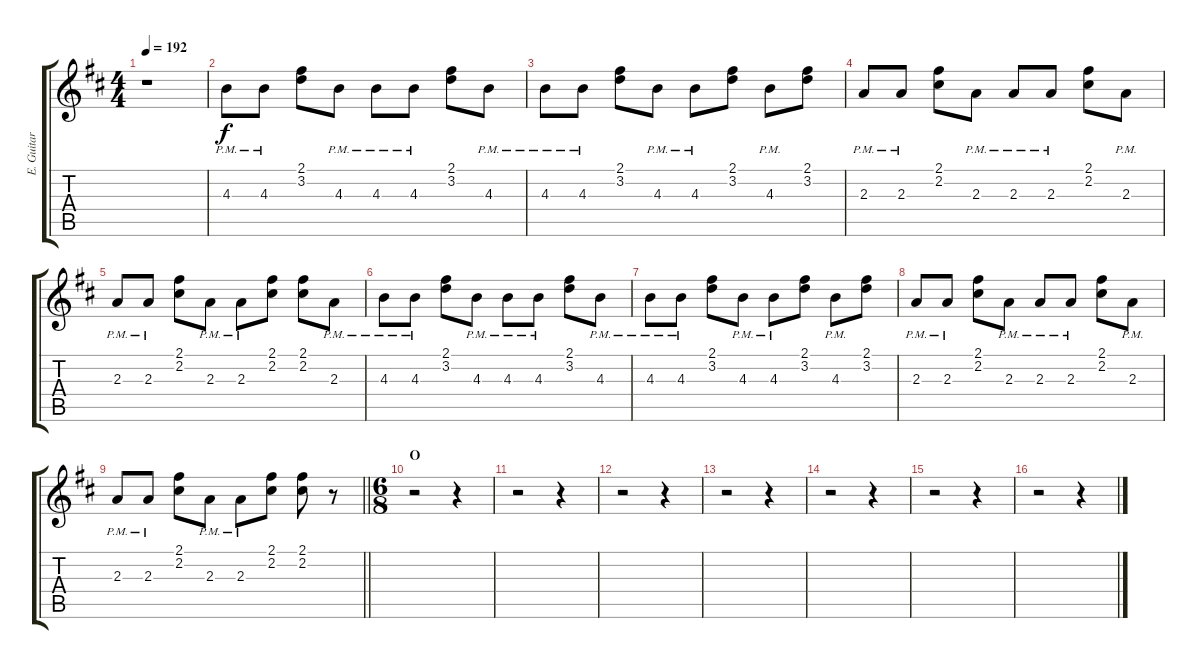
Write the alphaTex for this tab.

\track ("E. Guitar I" "E. Guitar ") {instrument overdrivenguitar}
\staff {score tabs}
\tuning (E4 B3 G3 D3 A2 E2) {hide}
\ts (4 4)
\tempo 192
\clef g2
\ks d
r.1{dy f} |
4.3{pm}.8 4.3{pm}.8 (2.1 3.2).8 4.3{pm}.8 4.3{pm}.8 4.3{pm}.8 (2.1 3.2).8 4.3{pm}.8 |
4.3{pm}.8 4.3{pm}.8 (2.1 3.2).8 4.3{pm}.8 4.3{pm}.8 (2.1 3.2).8 4.3{pm}.8 (2.1 3.2).8 |
2.3{pm}.8 2.3{pm}.8 (2.1 2.2).8 2.3{pm}.8 2.3{pm}.8 2.3{pm}.8 (2.1 2.2).8 2.3{pm}.8 |
2.3{pm}.8 2.3{pm}.8 (2.1 2.2).8 2.3{pm}.8 2.3{pm}.8 (2.1 2.2).8 (2.1 2.2).8 2.3{pm}.8 |
4.3{pm}.8 4.3{pm}.8 (2.1 3.2).8 4.3{pm}.8 4.3{pm}.8 4.3{pm}.8 (2.1 3.2).8 4.3{pm}.8 |
4.3{pm}.8 4.3{pm}.8 (2.1 3.2).8 4.3{pm}.8 4.3{pm}.8 (2.1 3.2).8 4.3{pm}.8 (2.1 3.2).8 |
2.3{pm}.8 2.3{pm}.8 (2.1 2.2).8 2.3{pm}.8 2.3{pm}.8 2.3{pm}.8 (2.1 2.2).8 2.3{pm}.8 |
\barLineRight lightlight
2.3{pm}.8 2.3{pm}.8 (2.1 2.2).8 2.3{pm}.8 2.3{pm}.8 (2.1 2.2).8 (2.1 2.2).8 r.8 |
\ts (6 8)
\section ("" "O")
r.2 r.4 |
r.2 r.4 |
r.2 r.4 |
r.2 r.4 |
r.2 r.4 |
r.2 r.4 |
r.2 r.4
